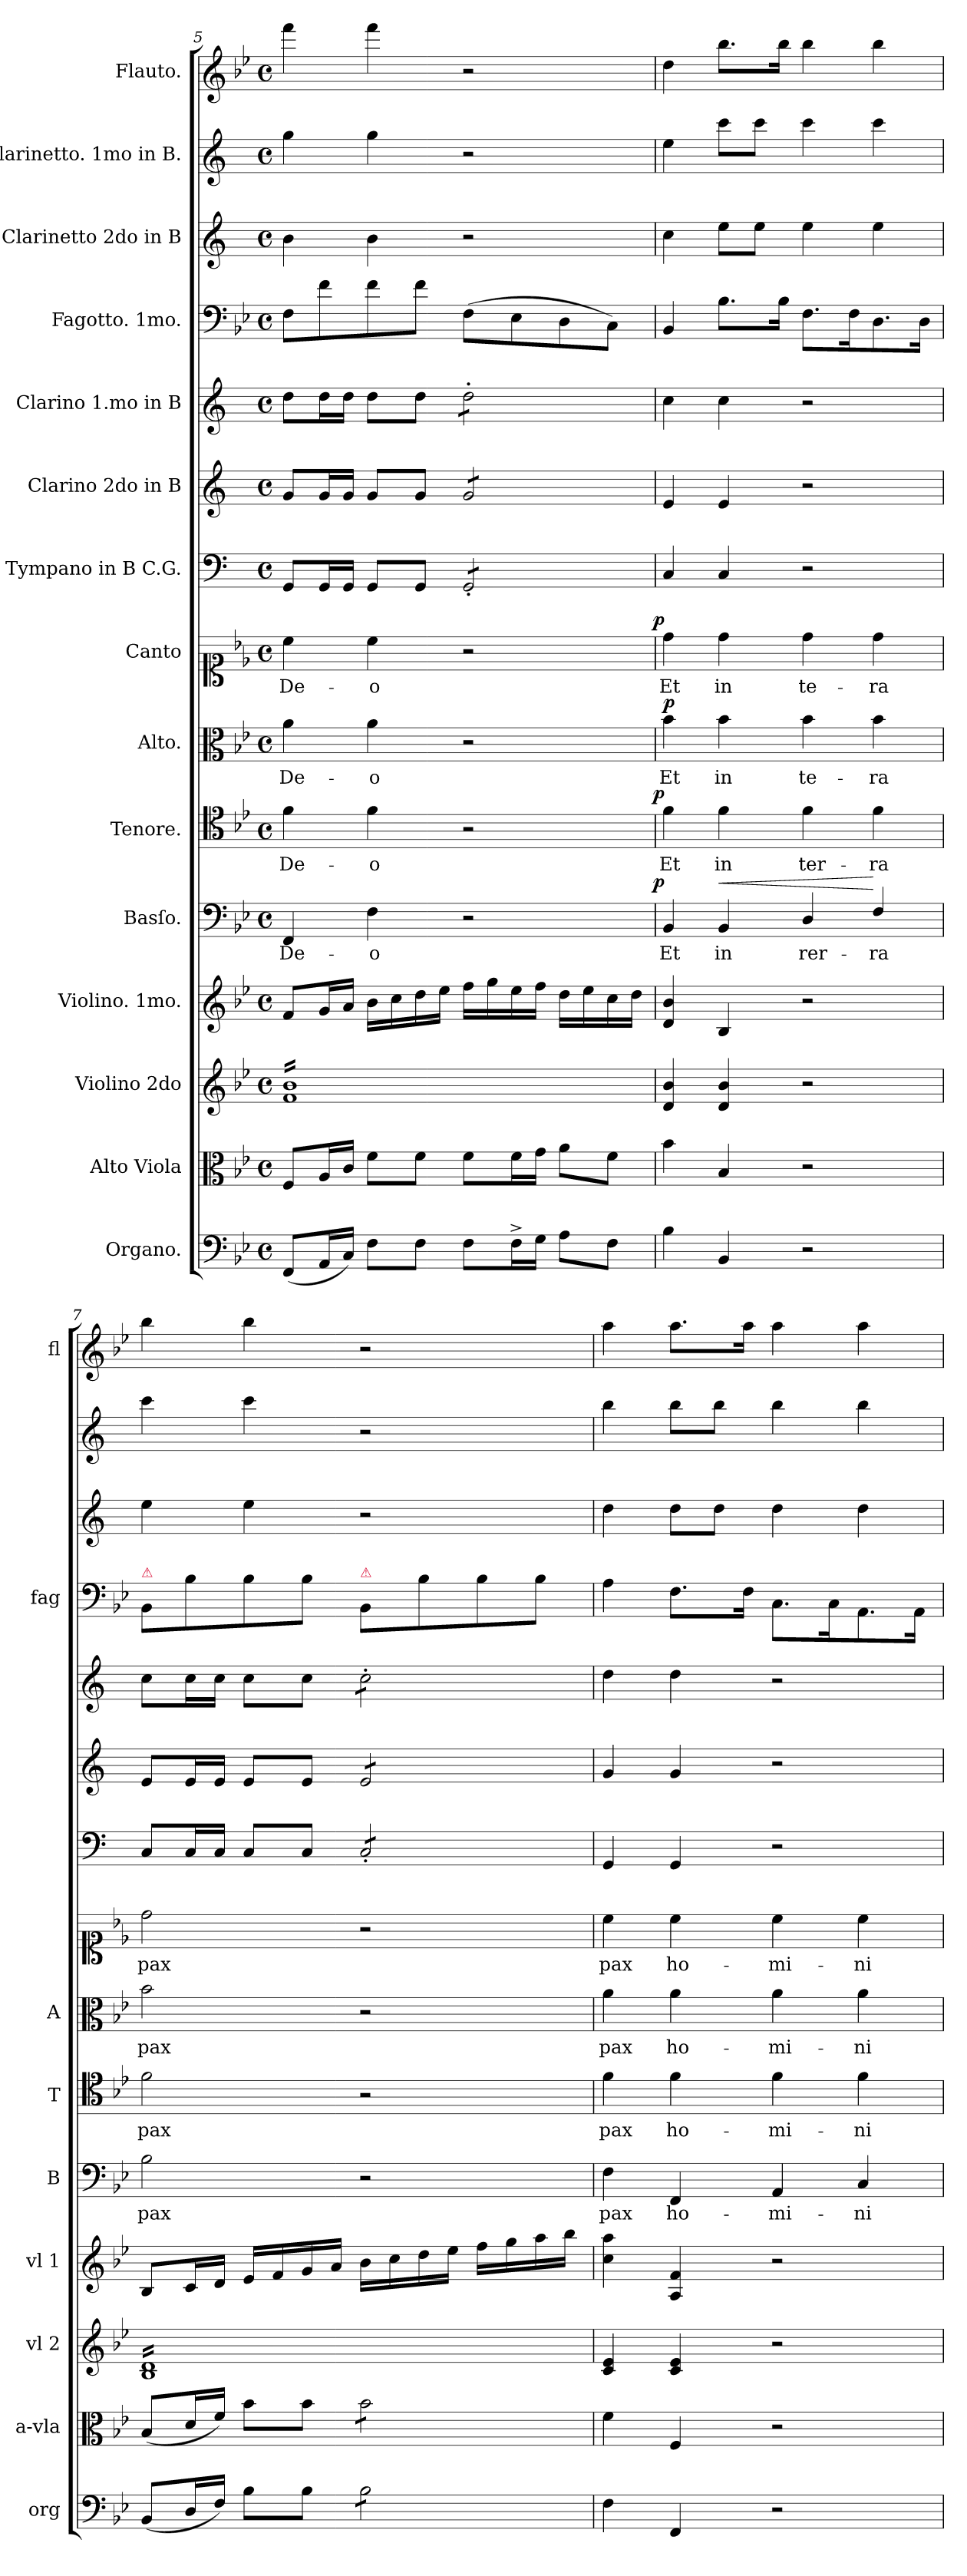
**kern	**kern	**kern	**kern	**kern	**text	**dynam	**kern	**text	**dynam	**kern	**text	**dynam	**kern	**text	**dynam	**kern	**kern	**kern	**kern	**kern	**kern	**kern
*part15	*part14	*part13	*part12	*part11	*part11	*part11	*part10	*part10	*part10	*part9	*part9	*part9	*part8	*part8	*part8	*part7	*part6	*part5	*part4	*part3	*part2	*part1
*staff15	*staff14	*staff13	*staff12	*staff11	*staff11	*staff11	*staff10	*staff10	*staff10	*staff9	*staff9	*staff9	*staff8	*staff8	*staff8	*staff7	*staff6	*staff5	*staff4	*staff3	*staff2	*staff1
*I"Organo.	*I"Alto Viola	*I"Violino 2do	*I"Violino. 1mo.	*I"Basſo.	*	*	*I"Tenore.	*	*	*I"Alto.	*	*	*I"Canto	*	*	*I"Tympano in B C.G.	*I"Clarino 2do in B	*I"Clarino 1.mo in B	*I"Fagotto. 1mo.	*I"Clarinetto 2do in B	*I"Clarinetto. 1mo in B.	*I"Flauto.
*I'org	*I'a-vla	*I'vl 2	*I'vl 1	*I'B	*	*	*I'T	*	*	*I'A	*	*	*	*	*	*	*	*	*I'fag	*	*	*I'fl
*clefF4	*clefC3	*clefG2	*clefG2	*clefF4	*	*	*clefC4	*	*	*clefC3	*	*	*clefC1	*	*	*clefF4	*clefG2	*clefG2	*clefF4	*clefG2	*clefG2	*clefG2
*	*	*	*	*	*	*	*	*	*	*	*	*	*	*	*	*ITrd1c2	*ITrd1c2	*ITrd1c2	*	*ITrd1c2	*ITrd1c2	*
*k[b-e-]	*k[b-e-]	*k[b-e-]	*k[b-e-]	*k[b-e-]	*	*	*k[b-e-]	*	*	*k[b-e-]	*	*	*k[b-e-]	*	*	*k[b-e-]	*k[b-e-]	*k[b-e-]	*k[b-e-]	*k[b-e-]	*k[b-e-]	*k[b-e-]
*B-:	*B-:	*B-:	*B-:	*B-:	*	*	*B-:	*	*	*B-:	*	*	*B-:	*	*	*B-:	*B-:	*B-:	*B-:	*B-:	*B-:	*B-:
*M4/4	*M4/4	*M4/4	*M4/4	*M4/4	*	*	*M4/4	*	*	*M4/4	*	*	*M4/4	*	*	*M4/4	*M4/4	*M4/4	*M4/4	*M4/4	*M4/4	*M4/4
*met(c)	*met(c)	*met(c)	*met(c)	*met(c)	*	*	*met(c)	*	*	*met(c)	*	*	*met(c)	*	*	*met(c)	*met(c)	*met(c)	*met(c)	*met(c)	*met(c)	*met(c)
=5	=5	=5	=5	=5	=5	=5	=5	=5	=5	=5	=5	=5	=5	=5	=5	=5	=5	=5	=5	=5	=5	=5
!	!	!	!	!	!	!	!	!LO:LY:i	!	!	!	!	!	!	!	!	!	!	!	!	!	!
*	*	*tremolo	*	*	*	*	*	*	*	*	*	*	*	*	*	*	*	*	*	*	*	*
(8FF/L	8F/L	16f 16b-LL	8f/L	4FF/	De-	.	4f\	De-	.	4a\	De-	.	4cc\	De-	.	8FF/L	8f/L	8cc\L	8F\L	4a\	4ff\	4fff\
.	.	16f 16b-	.	.	.	.	.	.	.	.	.	.	.	.	.	.	.	.	.	.	.	.
16AA/L	16A/L	16f 16b-	16g/L	.	.	.	.	.	.	.	.	.	.	.	.	16FF/L	16f/L	16cc\L	8f\	.	.	.
16C/JJ)	16c/JJ	16f 16b-	16a/JJ	.	.	.	.	.	.	.	.	.	.	.	.	16FF/JJ	16f/JJ	16cc\JJ	.	.	.	.
!	!	!	!	!	!	!	!	!LO:LY:i	!	!	!	!	!	!	!	!	!	!	!	!	!	!
8F\L	8f\L	16f 16b-	16b-\LL	4F\	-o	.	4f\	-o	.	4a\	-o	.	4cc\	-o	.	8FF/L	8f/L	8cc\L	8f\	4a\	4ff\	4fff\
.	.	16f 16b-	16cc\	.	.	.	.	.	.	.	.	.	.	.	.	.	.	.	.	.	.	.
8F\J	8f\J	16f 16b-	16dd\	.	.	.	.	.	.	.	.	.	.	.	.	8FF/J	8f/J	8cc\J	8f\J	.	.	.
.	.	16f 16b-	16ee-\JJ	.	.	.	.	.	.	.	.	.	.	.	.	.	.	.	.	.	.	.
!	!	!	!	!	!	!	!	!	!	!	!	!	!	!	!	!	!	!LO:TX:a:t=....	!	!	!	!
!	!	!	!	!	!	!	!	!	!	!	!	!	!	!	!	!LO:TX:b:t=....	!	!	!	!	!	!
*	*	*	*	*	*	*	*	*	*	*	*	*	*	*	*	*tremolo	*	*	*	*	*	*
*	*	*	*	*	*	*	*	*	*	*	*	*	*	*	*	*	*tremolo	*	*	*	*	*
*	*	*	*	*	*	*	*	*	*	*	*	*	*	*	*	*	*	*tremolo	*	*	*	*
8F\L	8f\L	16f 16b-	16ff\LL	2r	.	.	2r	.	.	2r	.	.	2r	.	.	8FF'/L	8f/L	8cc'\L	(8F\L	2r	2r	2r
.	.	16f 16b-	16gg\	.	.	.	.	.	.	.	.	.	.	.	.	.	.	.	.	.	.	.
16F^\L	16f\L	16f 16b-	16ee-\	.	.	.	.	.	.	.	.	.	.	.	.	8FF'/	8f/	8cc'\	8E-\	.	.	.
16G\JJ	16g\JJ	16f 16b-	16ff\JJ	.	.	.	.	.	.	.	.	.	.	.	.	.	.	.	.	.	.	.
8A\L	8a\L	16f 16b-	16dd\LL	.	.	.	.	.	.	.	.	.	.	.	.	8FF'/	8f/	8cc'\	8D\	.	.	.
.	.	16f 16b-	16ee-\	.	.	.	.	.	.	.	.	.	.	.	.	.	.	.	.	.	.	.
8F\J	8f\J	16f 16b-	16cc\	.	.	.	.	.	.	.	.	.	.	.	.	8FF'/J	8f/J	8cc'\J	8C\J)	.	.	.
*	*	*	*	*	*	*	*	*	*	*	*	*	*	*	*	*	*	*Xtremolo	*	*	*	*
*	*	*	*	*	*	*	*	*	*	*	*	*	*	*	*	*	*Xtremolo	*	*	*	*	*
*	*	*	*	*	*	*	*	*	*	*	*	*	*	*	*	*Xtremolo	*	*	*	*	*	*
.	.	16f 16b-JJ	16dd\JJ	.	.	.	.	.	.	.	.	.	.	.	.	.	.	.	.	.	.	.
*	*	*Xtremolo	*	*	*	*	*	*	*	*	*	*	*	*	*	*	*	*	*	*	*	*
=6	=6	=6	=6	=6	=6	=6	=6	=6	=6	=6	=6	=6	=6	=6	=6	=6	=6	=6	=6	=6	=6	=6
!	!	!	!	!	!	!LO:DY:b:rj	!	!	!LO:DY:b:rj	!	!	!LO:DY:b	!	!	!LO:DY:b:rj	!	!	!	!	!	!	!
4B-\	4b-\	4d/ 4b-/	4d/ 4b-/	4BB-/	Et	p.	4f\	Et	p.	4b-\	Et	p	4dd\	Et	p	4BB-/	4d/	4b-\	4BB-/	4b-\	4dd\	4dd\
!	!	!	!	!	!	!LO:HP:a	!	!	!	!	!	!	!	!	!	!	!	!	!	!	!	!
4BB-/	4B-/	4d/ 4b-/	4B-/	4BB-/	in	<	4f\	in	.	4b-\	in	.	4dd\	in	.	4BB-/	4d/	4b-\	8.B-\L	8dd\L	8bb-\L	8.bb-\L
.	.	.	.	.	.	.	.	.	.	.	.	.	.	.	.	.	.	.	.	8dd\J	8bb-\J	.
.	.	.	.	.	.	.	.	.	.	.	.	.	.	.	.	.	.	.	16B-\Jk	.	.	16bb-\Jk
2r	2r	2r	2r	4D/	rer-	.	4f\	ter-	.	4b-\	te-	.	4dd\	te-	.	2r	2r	2r	8.F\L	4dd\	4bb-\	4bb-\
.	.	.	.	.	.	.	.	.	.	.	.	.	.	.	.	.	.	.	16F\K	.	.	.
.	.	.	.	4F/	-ra	[	4f\	-ra	.	4b-\	-ra	.	4dd\	-ra	.	.	.	.	8.D\	4dd\	4bb-\	4bb-\
.	.	.	.	.	.	.	.	.	.	.	.	.	.	.	.	.	.	.	16D\Jk	.	.	.
=7	=7	=7	=7	=7	=7	=7	=7	=7	=7	=7	=7	=7	=7	=7	=7	=7	=7	=7	=7	=7	=7	=7
!	!	!	!	!	!	!	!	!	!	!	!	!	!	!	!	!	!	!	!LO:TX:a:color=crimson:t=⚠	!	!	!
*	*	*tremolo	*	*	*	*	*	*	*	*	*	*	*	*	*	*	*	*	*	*	*	*
(8BB-/L	(8B-/L	16B- 16dLL	8B-/L	2B-\	pax	.	2f\	pax	.	2b-\	pax	.	2dd\	pax	.	8BB-/L	8d/L	8b-\L	8BB-/L	4dd\	4bb-\	4bb-\
.	.	16B- 16d	.	.	.	.	.	.	.	.	.	.	.	.	.	.	.	.	.	.	.	.
16D/L	16d/L	16B- 16d	16c/L	.	.	.	.	.	.	.	.	.	.	.	.	16BB-/L	16d/L	16b-\L	8B-\	.	.	.
16F/JJ)	16f/JJ)	16B- 16d	16d/JJ	.	.	.	.	.	.	.	.	.	.	.	.	16BB-/JJ	16d/JJ	16b-\JJ	.	.	.	.
8B-\L	8b-\L	16B- 16d	16e-/LL	.	.	.	.	.	.	.	.	.	.	.	.	8BB-/L	8d/L	8b-\L	8B-\	4dd\	4bb-\	4bb-\
.	.	16B- 16d	16f/	.	.	.	.	.	.	.	.	.	.	.	.	.	.	.	.	.	.	.
8B-\J	8b-\J	16B- 16d	16g/	.	.	.	.	.	.	.	.	.	.	.	.	8BB-/J	8d/J	8b-\J	8B-\J	.	.	.
.	.	16B- 16d	16a/JJ	.	.	.	.	.	.	.	.	.	.	.	.	.	.	.	.	.	.	.
!	!	!	!	!	!	!	!	!	!	!	!	!	!	!	!	!	!	!	!LO:TX:a:color=crimson:t=⚠	!	!	!
!	!	!	!	!	!	!	!	!	!	!	!	!	!	!	!	!	!	!LO:TX:a:t=....	!	!	!	!
!	!	!	!	!	!	!	!	!	!	!	!	!	!	!	!	!LO:TX:b:t=....	!	!	!	!	!	!
*tremolo	*	*	*	*	*	*	*	*	*	*	*	*	*	*	*	*	*	*	*	*	*	*
*	*tremolo	*	*	*	*	*	*	*	*	*	*	*	*	*	*	*	*	*	*	*	*	*
*	*	*	*	*	*	*	*	*	*	*	*	*	*	*	*	*tremolo	*	*	*	*	*	*
*	*	*	*	*	*	*	*	*	*	*	*	*	*	*	*	*	*tremolo	*	*	*	*	*
*	*	*	*	*	*	*	*	*	*	*	*	*	*	*	*	*	*	*tremolo	*	*	*	*
8B-\L	8b-\L	16B- 16d	16b-\LL	2r	.	.	2r	.	.	2r	.	.	2r	.	.	8BB-'/L	8d/L	8b-'\L	8BB-/L	2r	2r	2r
.	.	16B- 16d	16cc\	.	.	.	.	.	.	.	.	.	.	.	.	.	.	.	.	.	.	.
8B-\	8b-\	16B- 16d	16dd\	.	.	.	.	.	.	.	.	.	.	.	.	8BB-'/	8d/	8b-'\	8B-\	.	.	.
.	.	16B- 16d	16ee-\JJ	.	.	.	.	.	.	.	.	.	.	.	.	.	.	.	.	.	.	.
8B-\	8b-\	16B- 16d	16ff\LL	.	.	.	.	.	.	.	.	.	.	.	.	8BB-'/	8d/	8b-'\	8B-\	.	.	.
.	.	16B- 16d	16gg\	.	.	.	.	.	.	.	.	.	.	.	.	.	.	.	.	.	.	.
8B-\J	8b-\J	16B- 16d	16aa\	.	.	.	.	.	.	.	.	.	.	.	.	8BB-'/J	8d/J	8b-'\J	8B-\J	.	.	.
*	*	*	*	*	*	*	*	*	*	*	*	*	*	*	*	*	*	*Xtremolo	*	*	*	*
*	*	*	*	*	*	*	*	*	*	*	*	*	*	*	*	*	*Xtremolo	*	*	*	*	*
*	*	*	*	*	*	*	*	*	*	*	*	*	*	*	*	*Xtremolo	*	*	*	*	*	*
*	*Xtremolo	*	*	*	*	*	*	*	*	*	*	*	*	*	*	*	*	*	*	*	*	*
*Xtremolo	*	*	*	*	*	*	*	*	*	*	*	*	*	*	*	*	*	*	*	*	*	*
.	.	16B- 16dJJ	16bb-\JJ	.	.	.	.	.	.	.	.	.	.	.	.	.	.	.	.	.	.	.
*	*	*Xtremolo	*	*	*	*	*	*	*	*	*	*	*	*	*	*	*	*	*	*	*	*
=8	=8	=8	=8	=8	=8	=8	=8	=8	=8	=8	=8	=8	=8	=8	=8	=8	=8	=8	=8	=8	=8	=8
4F\	4f\	4c/ 4e-/	4cc\ 4aa\	4F\	pax	.	4f\	pax	.	4a\	pax	.	4cc\	pax	.	4FF/	4f/	4cc\	4A\	4cc\	4aa\	4aa\
4FF/	4F/	4c/ 4e-/	4A/ 4f/	4FF/	ho-	.	4f\	ho-	.	4a\	ho-	.	4cc\	ho-	.	4FF/	4f/	4cc\	8.F\L	8cc\L	8aa\L	8.aa\L
.	.	.	.	.	.	.	.	.	.	.	.	.	.	.	.	.	.	.	.	8cc\J	8aa\J	.
.	.	.	.	.	.	.	.	.	.	.	.	.	.	.	.	.	.	.	16F\Jk	.	.	16aa\Jk
2r	2r	2r	2r	4AA/	-mi-	.	4f\	-mi-	.	4a\	-mi-	.	4cc\	-mi-	.	2r	2r	2r	8.C\L	4cc\	4aa\	4aa\
.	.	.	.	.	.	.	.	.	.	.	.	.	.	.	.	.	.	.	16C\K	.	.	.
.	.	.	.	4C/	-ni-	.	4f\	-ni-	.	4a\	-ni-	.	4cc\	-ni-	.	.	.	.	8.AA\	4cc\	4aa\	4aa\
.	.	.	.	.	.	.	.	.	.	.	.	.	.	.	.	.	.	.	16AA\Jk	.	.	.
=	=	=	=	=	=	=	=	=	=	=	=	=	=	=	=	=	=	=	=	=	=	=
*-	*-	*-	*-	*-	*-	*-	*-	*-	*-	*-	*-	*-	*-	*-	*-	*-	*-	*-	*-	*-	*-	*-
